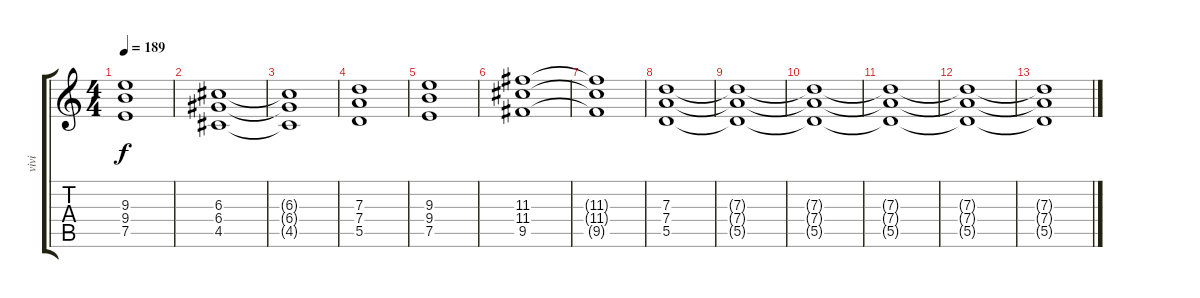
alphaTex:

\track ("vivi" "vivi") {instrument overdrivenguitar}
\staff {score tabs}
\tuning (E4 B3 G3 D3 A2 E2) {hide}
\ts (4 4)
\tempo 189
\clef g2
\ks c
(9.3 9.4 7.5).1{dy f} |
(6.3 6.4 4.5).1 |
(6.3{t} 6.4{t} 4.5{t}).1 |
(7.3 7.4 5.5).1 |
(9.3 9.4 7.5).1 |
(11.3 11.4 9.5).1 |
(11.3{t} 11.4{t} 9.5{t}).1 |
(7.3 7.4 5.5).1 |
(7.3{t} 7.4{t} 5.5{t}).1 |
(7.3{t} 7.4{t} 5.5{t}).1 |
(7.3{t} 7.4{t} 5.5{t}).1 |
(7.3{t} 7.4{t} 5.5{t}).1 |
(7.3{t} 7.4{t} 5.5{t}).1
